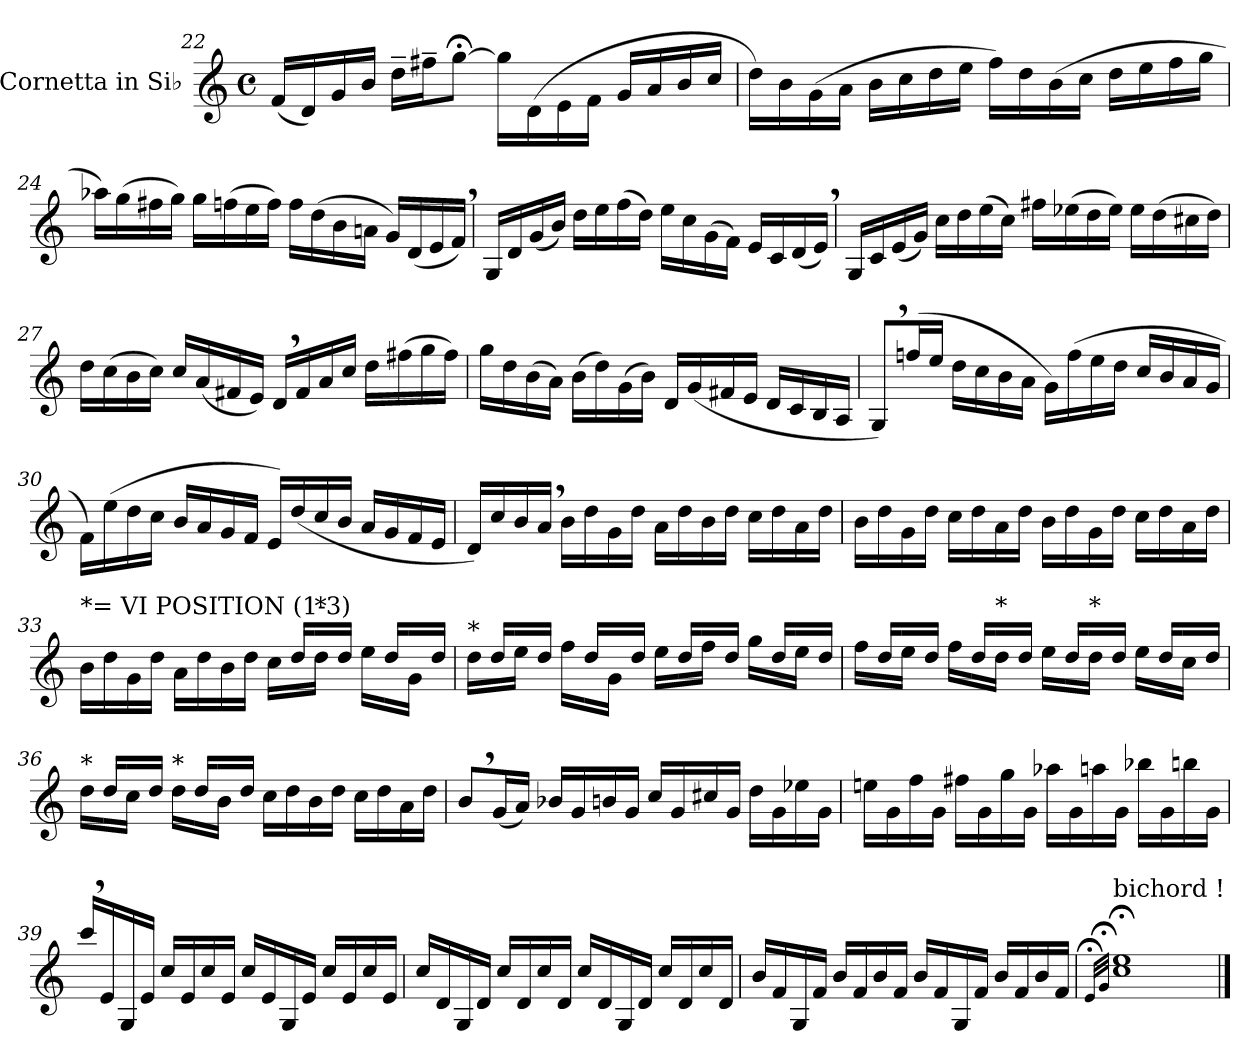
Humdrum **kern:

**kern
*part1
*staff1
*I"Cornetta in Si♭
*I'Cor. Si♭
*clefG2
*ITrd1c2
*k[b-e-]
*M4/4
*met(c)
=22
(<16e-/LL
16c/)
16f/
16a/JJ
*MM60
16cc~\LL
*MM50
16een~\J
*MM30
[8ff;<\J
16ff\LL]
*MM65
(>16c\
16d\
16e-\JJ
16f/LL
16g/
16a/
16b-/JJ
!!LO:LB:g=z
=23
16cc\LL)
16a\
(>16f\
16g\JJ
16a\LL
16b-\
16cc\
16dd\JJ
16ee-\LL)
16cc\
(>16a\
16b-\JJ
16cc\LL
*MM62
16dd\
*MM60
16ee-\
*MM58
16ff\JJ
=24
*MM55
16gg-X\LL)
(>16ff\
*MM58
16een\
*MM60
16ff\JJ)
*MM62
16ff\LL
*MM65
(>16ee-X\
16dd\
16ee-\JJ)
16ee-\LL
(>16cc\
16a\
16gn\JJ
16f/LL)
(<16c/
16d/
16e-,/JJ)
!!LO:LB:g=z
=25
16F/LL
16c/
(<16f/
16a/JJ)
16cc\LL
16dd\
(>16ee-\
16cc\JJ)
16dd\LL
16b-\
(>16f\
16e-\JJ)
16d/LL
16B-/
(<16c/
16d,/JJ)
=26
16F/LL
16B-/
(<16d/
16f/JJ)
16b-\LL
16cc\
(>16dd\
16b-\JJ)
16een\LL
(>16dd-X\
16cc\
16dd-\JJ)
16dd-\LL
(>16cc\
16bn\
16cc\JJ)
!!LO:PB:g=z
=27
16cc\LL
(>16b-\
16a\
16b-\JJ)
16b-/LL
(<16g/
16en/
16d/JJ)
16c,/LL
16e/
16g/
16b-/JJ
16cc\LL
(>16een\
16ff\
16ee\JJ)
=28
16ff\LL
16cc\
(>16a\
16g\JJ)
(>16a\LL
16cc\)
(>16f\
16a\JJ)
16c/LL
(<16f/
16en/
16d/JJ
16c/LL
*MM62
16B-/
*MM59
16A/
*MM56
16G/JJ
!!LO:LB:g=z
=29
*MM53
8F,/L)
*MM65
(>16ee-X/L
16dd/JJ
16cc\LL
16b-\
16a\
16g\JJ
16f\LL)
(>16ee-\
16dd\
16cc\JJ
16b-/LL
16a/
16g/
16f/JJ
=30
16e-\LL)
(>16dd\
16cc\
16b-\JJ
16a/LL
16g/
16f/
16e-/JJ
16d/LL)
(<16cc/
16b-/
16a/JJ
16g/LL
16f/
16e-/
16d/JJ
=31
16c/LL)
16b-/
16a/
16g,/JJ
16a\LL
16cc\
16f\
16cc\JJ
16g\LL
16cc\
16a\
16cc\JJ
16b-\LL
16cc\
16g\
16cc\JJ
!!LO:LB:g=z
=32
16a\LL
16cc\
16f\
16cc\JJ
16b-\LL
16cc\
16g\
16cc\JJ
16a\LL
16cc\
16f\
16cc\JJ
16b-\LL
16cc\
16g\
16cc\JJ
=33
*^
!LO:TX:a:t=*= VI POSITION (1-3)	!
2ryy	16a\LL
.	16cc\
.	16f\
.	16cc\JJ
.	16g\LL
.	16cc\
.	16a\
.	16cc\JJ
16ryy	16b-\LL
16cc/LL	16ryy
!LO:TX:a:t=*	!
16ryy	16cc\JJ
16cc/JJ	16ryy
16ryy	16dd\LL
16cc/LL	16ryy
16ryy	16f\JJ
16cc/JJ	16ryy
=34	=34
!LO:TX:a:t=*	!
16ryy	16cc\LL
16cc/LL	16ryy
16ryy	16dd\JJ
16cc/JJ	16ryy
16ryy	16ee-\LL
16cc/LL	16ryy
16ryy	16f\JJ
16cc/JJ	16ryy
16ryy	16dd\LL
16cc/LL	16ryy
16ryy	16ee-\JJ
16cc/JJ	16ryy
16ryy	16ff\LL
16cc/LL	16ryy
16ryy	16dd\JJ
16cc/JJ	16ryy
!!LO:LB:g=z	!!
=35	=35
16ryy	16ee-\LL
16cc/LL	16ryy
16ryy	16dd\JJ
16cc/JJ	16ryy
16ryy	16ee-\LL
16cc/LL	16ryy
!LO:TX:a:t=*	!
16ryy	16cc\JJ
16cc/JJ	16ryy
16ryy	16dd\LL
16cc/LL	16ryy
!LO:TX:a:t=*	!
16ryy	16cc\JJ
16cc/JJ	16ryy
16ryy	16dd\LL
16cc/LL	16ryy
16ryy	16b-\JJ
16cc/JJ	16ryy
=36	=36
!LO:TX:a:t=*	!
16ryy	16cc\LL
16cc/LL	16ryy
16ryy	16b-\JJ
16cc/JJ	16ryy
!LO:TX:a:t=*	!
16ryy	16cc\LL
16cc/LL	16ryy
16ryy	16a\JJ
16cc/JJ	16ryy
16b-\LL	2ryy
16cc\	.
16a\	.
16cc\JJ	.
16b-\LL	.
16cc\	.
16g\	.
16cc\JJ	.
*v	*v
=37
8a,/L
(<16f/L
16g/JJ)
16a-X/LL
16f/
16an/
16f/JJ
16b-/LL
16f/
16bn/
16f/JJ
16cc\LL
16f\
16dd-X\
16f\JJ
!!LO:LB:g=z
=38
16ddn\LL
16f\
16ee-\
16f\JJ
*MM60
16een\LL
16f\
*MM55
16ff\
16f\JJ
*MM50
16gg-X\LL
16f\
*MM45
16ggn\
16f\JJ
*MM40
16aa-X\LL
16f\
*MM35
16aan\
16f\JJ
=39
*MM30
16bb-,/LL
*MM65
16d/
16F/
16d/JJ
16b-/LL
16d/
16b-/
16d/JJ
16b-/LL
16d/
16F/
16d/JJ
16b-/LL
16d/
16b-/
16d/JJ
!!LO:LB:g=z
=40
16b-/LL
16c/
16F/
16c/JJ
16b-/LL
16c/
16b-/
16c/JJ
16b-/LL
16c/
16F/
16c/JJ
16b-/LL
16c/
16b-/
16c/JJ
=41
16a/LL
16e-/
16F/
16e-/JJ
16a/LL
16e-/
16a/
16e-/JJ
16a/LL
16e-/
16F/
16e-/JJ
16a/LL
16e-/
16a/
16e-/JJ
=42
*MM50
32qd;</LLL
32qf;</JJJ
!LO:TX:a:t=bichord !
1b-;< 1dd;<
==
*-
